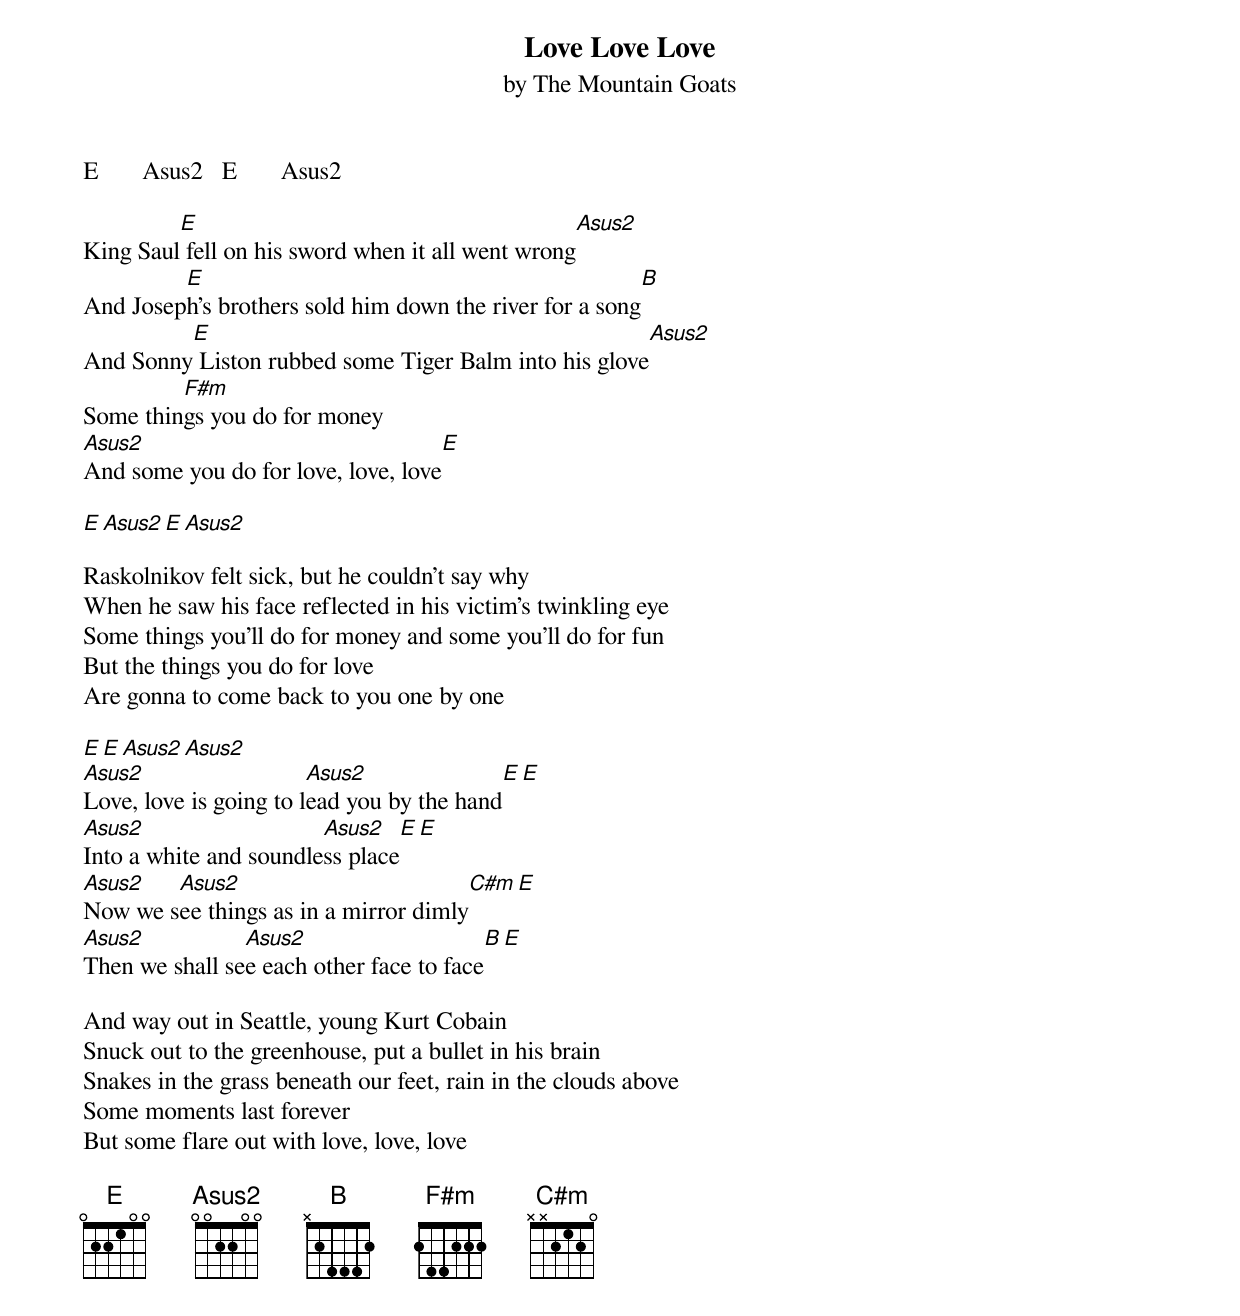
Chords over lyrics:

Love Love Love
by The Mountain Goats

E	Asus2	E	Asus2

	 E								Asus2
King Saul fell on his sword when it all went wrong
	 E									B
And Joseph's brothers sold him down the river for a song
	 E							   Asus2
And Sonny Liston rubbed some Tiger Balm into his glove
	 F#m
Some things you do for money
Asus2							E
And some you do for love, love, love

E	Asus2	E	Asus2

Raskolnikov felt sick, but he couldn't say why
When he saw his face reflected in his victim's twinkling eye
Some things you'll do for money and some you'll do for fun
But the things you do for love
Are gonna to come back to you one by one

E E	Asus2 Asus2
Asus2			Asus2					E	E
Love, love is going to lead you by the hand
Asus2			Asus2			E	E
Into a white and soundless place
Asus2	Asus2				C#m		 E
Now we see things as in a mirror dimly
Asus2		Asus2				B		E
Then we shall see each other face to face

And way out in Seattle, young Kurt Cobain
Snuck out to the greenhouse, put a bullet in his brain
Snakes in the grass beneath our feet, rain in the clouds above
Some moments last forever
But some flare out with love, love, love

Asus2: X02200
E: 022100
B: X24442 (bar2)
F#m: 244222 (bar2)
C#m: X46654 (bar4)
